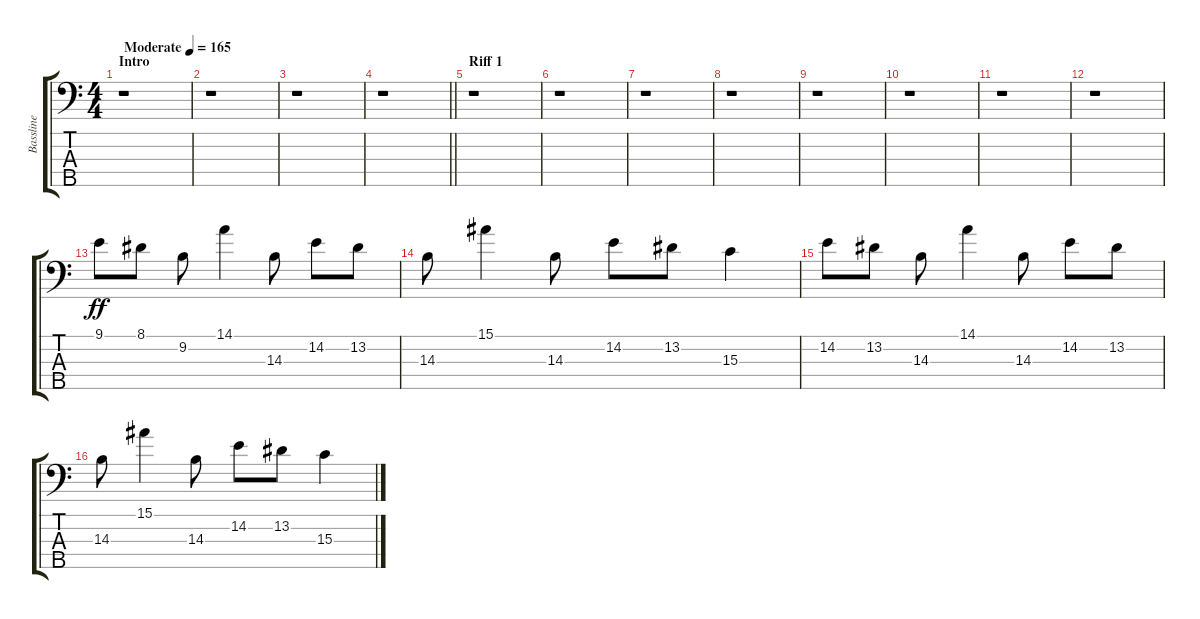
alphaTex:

\track ("Bassline" "Bassline") {instrument electricbassfinger}
\staff {score tabs}
\tuning (G2 D2 A1 E1 B0) {hide}
\ts (4 4)
\section ("" "Intro")
\tempo (165 "Moderate")
\clef f4
\ks c
r.1{dy ff instrument electricbassfinger} |
r.1 |
r.1 |
\barLineRight lightlight
r.1 |
\section ("" "Riff 1")
r.1 |
r.1 |
r.1 |
r.1 |
r.1 |
r.1 |
r.1 |
r.1 |
9.1.8 8.1.8 9.2.8 14.1.4 14.3.8 14.2.8 13.2.8 |
14.3.8 15.1.4 14.3.8 14.2.8 13.2.8 15.3.4 |
14.2.8 13.2.8 14.3.8 14.1.4 14.3.8 14.2.8 13.2.8 |
14.3.8 15.1.4 14.3.8 14.2.8 13.2.8 15.3.4
